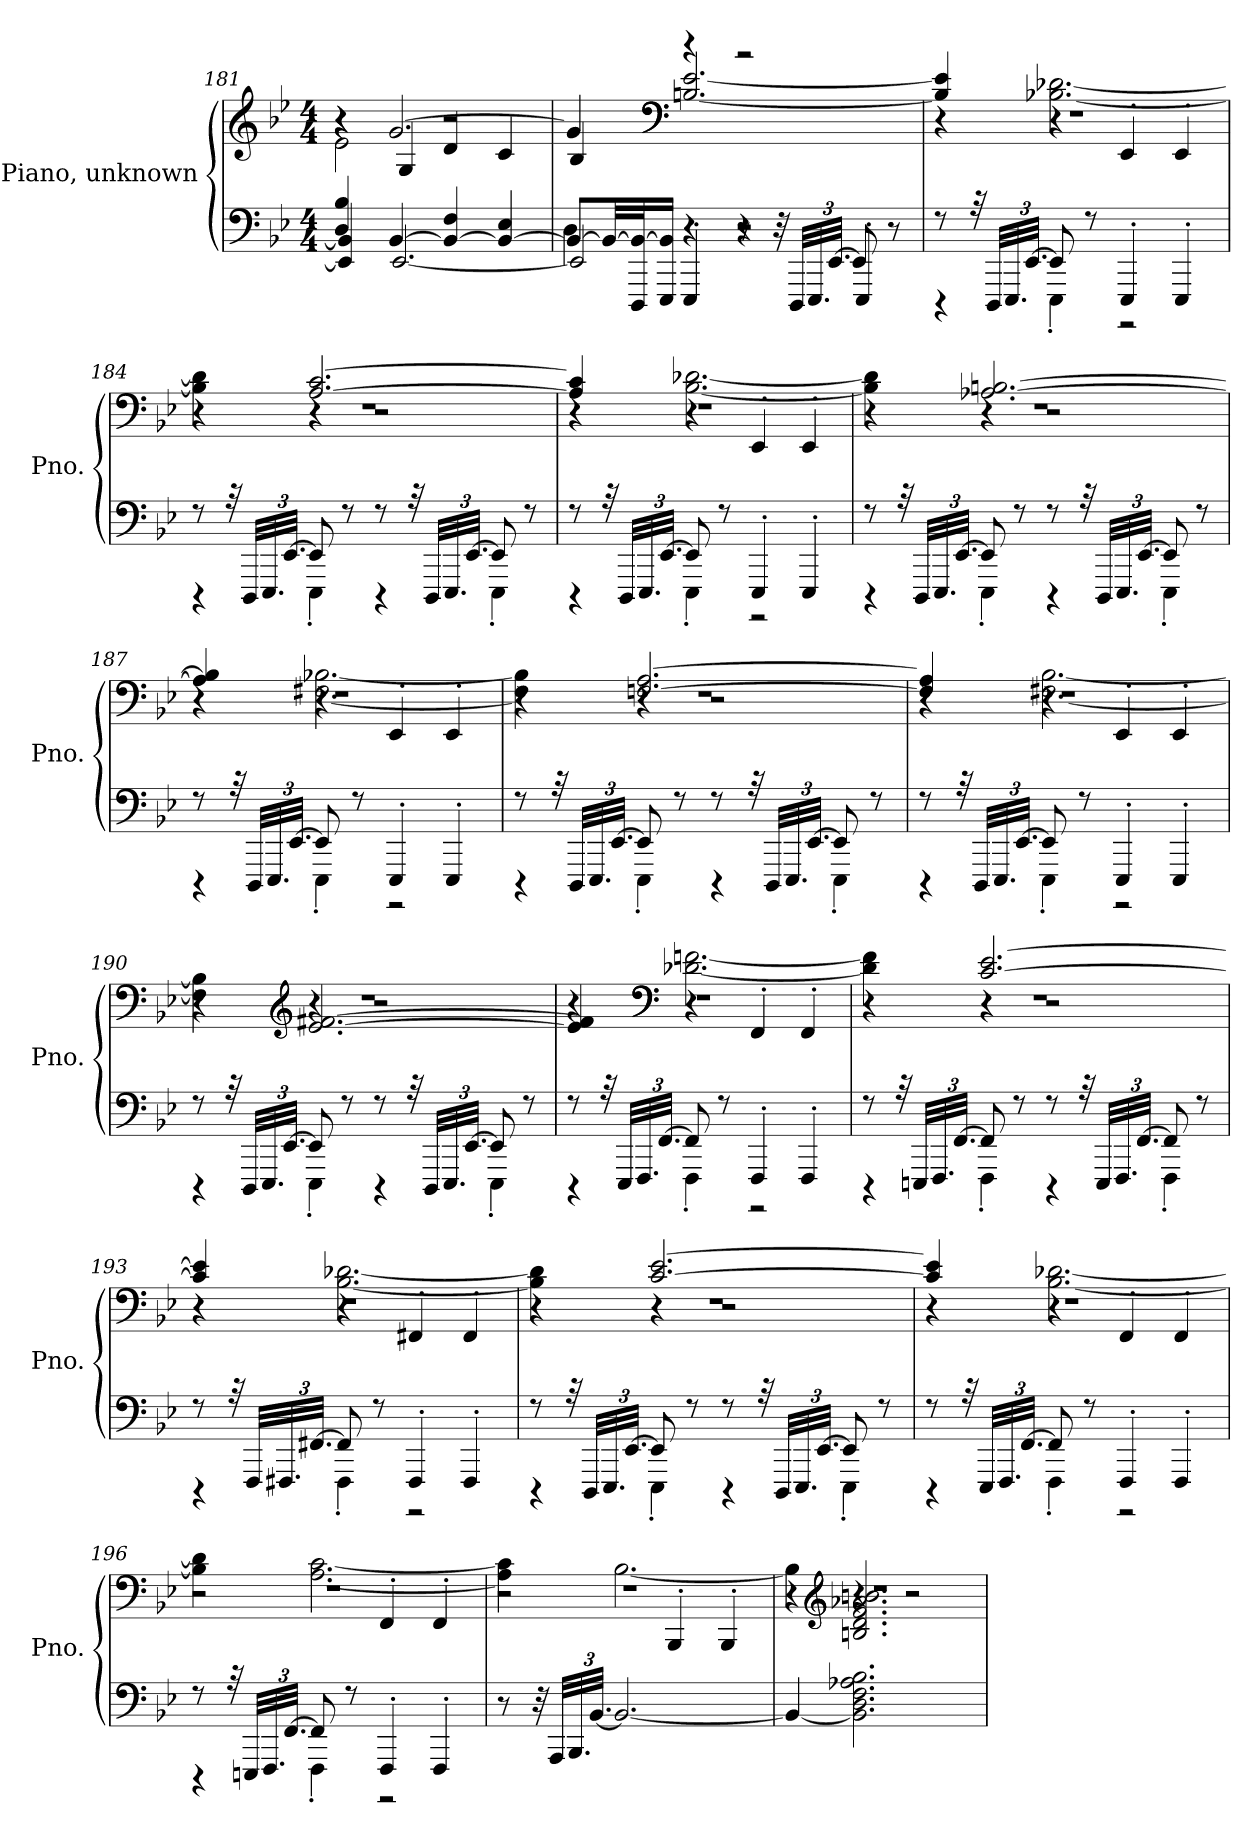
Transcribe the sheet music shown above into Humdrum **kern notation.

**kern	**kern
*part1	*part1
*staff2	*staff1
*I"Piano, unknown	*
*I'Pno.	*
*clefF4	*clefG2
*k[b-e-]	*k[b-e-]
*M4/4	*M4/4
=181	=181
*^	*^
*	*	*	*^
4D/ 4B-/	4EE-/] 4BB-/]	4r	2e-\	4r
[4BB-/	[2.EE-/	[2.g/	.	4G/
4BB-/_ 4F/	.	.	2r	4d/
4BB-/_ 4E-/	.	.	.	4c/
*	*	*	*v	*v
=182	=182	=182	=182
*	*^	*	*
8BB-/L_	4D\	2EE-/]	4g/]	4B-/
32BB-/LL_	.	.	.	.
32DDD/ 32BB-/_J	.	.	.	.
16EEE-/ 16BB-/]JJ	.	.	.	.
*	*	*	*clefF4	*
4EEE-'/	4r	.	4r	[2.Bn/ [2.e-/
8r	2r	4r	2r	.
32r	.	.	.	.
32DDD/LLL	.	.	.	.
*Xbrackettup	*	*	*	*
48.EEE-/	.	.	.	.
[48.EE-/JJJ	.	.	.	.
8EE-/]	.	4EEE-'/	.	.
8r	.	.	.	.
*	*v	*v	*	*
!!LO:LB:g=z
=183	=183	=183	=183
*	*	*	*^
8r	4r	1r	4r	4B/] 4e-/]
32r	.	.	.	.
32DDD/LLL	.	.	.	.
48.EEE-/	.	.	.	.
[48.EE-/JJJ	.	.	.	.
8EE-/]	4EEE-'\	.	[2.B-X\ [2.d-X\	4r
8r	.	.	.	.
4EEE-'/	2r	.	.	4EE-'/
4EEE-'/	.	.	.	4EE-'/
=184	=184	=184	=184	=184
8r	4r	1r	4B-\] 4d-\]	4r
32r	.	.	.	.
32DDD/LLL	.	.	.	.
48.EEE-/	.	.	.	.
[48.EE-/JJJ	.	.	.	.
8EE-/]	4EEE-'\	.	4r	[2.A/ [2.c/
8r	.	.	.	.
8r	4r	.	2r	.
32r	.	.	.	.
32DDD/LLL	.	.	.	.
48.EEE-/	.	.	.	.
[48.EE-/JJJ	.	.	.	.
8EE-/]	4EEE-'\	.	.	.
8r	.	.	.	.
=185	=185	=185	=185	=185
8r	4r	1r	4r	4A/] 4c/]
32r	.	.	.	.
32DDD/LLL	.	.	.	.
48.EEE-/	.	.	.	.
[48.EE-/JJJ	.	.	.	.
8EE-/]	4EEE-'\	.	[2.B-\ [2.d-X\	4r
8r	.	.	.	.
4EEE-'/	2r	.	.	4EE-'/
4EEE-'/	.	.	.	4EE-'/
!!LO:LB:g=z	!!	!!
=186	=186	=186	=186	=186
8r	4r	1r	4B-\] 4d-\]	4r
32r	.	.	.	.
32DDD/LLL	.	.	.	.
48.EEE-/	.	.	.	.
[48.EE-/JJJ	.	.	.	.
8EE-/]	4EEE-'\	.	4r	[2.A-X/ [2.Bn/
8r	.	.	.	.
8r	4r	.	2r	.
32r	.	.	.	.
32DDD/LLL	.	.	.	.
48.EEE-/	.	.	.	.
[48.EE-/JJJ	.	.	.	.
8EE-/]	4EEE-'\	.	.	.
8r	.	.	.	.
=187	=187	=187	=187	=187
8r	4r	1r	4r	4A-/] 4B/]
32r	.	.	.	.
32DDD/LLL	.	.	.	.
48.EEE-/	.	.	.	.
[48.EE-/JJJ	.	.	.	.
8EE-/]	4EEE-'\	.	[2.F#X\ [2.B-X\	4r
8r	.	.	.	.
4EEE-'/	2r	.	.	4EE-'/
4EEE-'/	.	.	.	4EE-'/
!!LO:LB:g=z	!!	!!
=188	=188	=188	=188	=188
8r	4r	1r	4F#\] 4B-\]	4r
32r	.	.	.	.
32DDD/LLL	.	.	.	.
48.EEE-/	.	.	.	.
[48.EE-/JJJ	.	.	.	.
8EE-/]	4EEE-'\	.	4r	[2.Fn/ [2.A/
8r	.	.	.	.
8r	4r	.	2r	.
32r	.	.	.	.
32DDD/LLL	.	.	.	.
48.EEE-/	.	.	.	.
[48.EE-/JJJ	.	.	.	.
8EE-/]	4EEE-'\	.	.	.
8r	.	.	.	.
=189	=189	=189	=189	=189
8r	4r	1r	4r	4F/] 4A/]
32r	.	.	.	.
32DDD/LLL	.	.	.	.
48.EEE-/	.	.	.	.
[48.EE-/JJJ	.	.	.	.
8EE-/]	4EEE-'\	.	[2.F#X\ [2.B-\	4r
8r	.	.	.	.
4EEE-'/	2r	.	.	4EE-'/
4EEE-'/	.	.	.	4EE-'/
!!LO:LB:g=z	!!	!!
=190	=190	=190	=190	=190
8r	4r	1r	4F#\] 4B-\]	4r
32r	.	.	.	.
32DDD/LLL	.	.	.	.
48.EEE-/	.	.	.	.
[48.EE-/JJJ	.	.	.	.
*	*	*clefG2	*	*
8EE-/]	4EEE-'\	.	4r	[2.e-/ [2.f#X/
8r	.	.	.	.
8r	4r	.	2r	.
32r	.	.	.	.
32DDD/LLL	.	.	.	.
48.EEE-/	.	.	.	.
[48.EE-/JJJ	.	.	.	.
8EE-/]	4EEE-'\	.	.	.
8r	.	.	.	.
=191	=191	=191	=191	=191
8r	4r	1r	4r	4e-/] 4f#/]
32r	.	.	.	.
32EEE-/LLL	.	.	.	.
48.FFF/	.	.	.	.
[48.FF/JJJ	.	.	.	.
*	*	*clefF4	*	*
8FF/]	4FFF'\	.	[2.d-X\ [2.fn\	4r
8r	.	.	.	.
4FFF'/	2r	.	.	4FF'/
4FFF'/	.	.	.	4FF'/
!!LO:LB:g=z	!!	!!
=192	=192	=192	=192	=192
8r	4r	1r	4d-\] 4f\]	4r
32r	.	.	.	.
32EEEn/LLL	.	.	.	.
48.FFF/	.	.	.	.
[48.FF/JJJ	.	.	.	.
8FF/]	4FFF'\	.	4r	[2.c/ [2.e-/
8r	.	.	.	.
8r	4r	.	2r	.
32r	.	.	.	.
32EEE/LLL	.	.	.	.
48.FFF/	.	.	.	.
[48.FF/JJJ	.	.	.	.
8FF/]	4FFF'\	.	.	.
8r	.	.	.	.
=193	=193	=193	=193	=193
8r	4r	1r	4r	4c/] 4e-/]
32r	.	.	.	.
32FFF/LLL	.	.	.	.
48.FFF#X/	.	.	.	.
[48.FF#X/JJJ	.	.	.	.
8FF#/]	4FFF#'\	.	[2.B-\ [2.d-X\	4r
8r	.	.	.	.
4FFF#'/	2r	.	.	4FF#X'/
4FFF#'/	.	.	.	4FF#'/
!!LO:PB:g=z	!!	!!
=194	=194	=194	=194	=194
8r	4r	1r	4B-\] 4d-\]	4r
32r	.	.	.	.
32DDD/LLL	.	.	.	.
48.EEE-/	.	.	.	.
[48.EE-/JJJ	.	.	.	.
8EE-/]	4EEE-'\	.	4r	[2.c/ [2.e-/
8r	.	.	.	.
8r	4r	.	2r	.
32r	.	.	.	.
32DDD/LLL	.	.	.	.
48.EEE-/	.	.	.	.
[48.EE-/JJJ	.	.	.	.
8EE-/]	4EEE-'\	.	.	.
8r	.	.	.	.
=195	=195	=195	=195	=195
8r	4r	1r	4r	4c/] 4e-/]
32r	.	.	.	.
32EEE-/LLL	.	.	.	.
48.FFF/	.	.	.	.
[48.FF/JJJ	.	.	.	.
8FF/]	4FFF'\	.	[2.B-\ [2.d-X\	4r
8r	.	.	.	.
4FFF'/	2r	.	.	4FF'/
4FFF'/	.	.	.	4FF'/
=196	=196	=196	=196	=196
8r	4r	1r	4B-\] 4d-\]	2r
32r	.	.	.	.
32EEEn/LLL	.	.	.	.
48.FFF/	.	.	.	.
[48.FF/JJJ	.	.	.	.
8FF/]	4FFF'\	.	[2.A\ [2.c\	.
8r	.	.	.	.
4FFF'/	2r	.	.	4FF'/
4FFF'/	.	.	.	4FF'/
*v	*v	*	*	*
!!LO:LB:g=z	!!	!!
=197	=197	=197	=197
8r	1r	4A\] 4c\]	2r
32r	.	.	.
32AAA/LLL	.	.	.
48.BBB-/	.	.	.
[48.BB-/JJJ	.	.	.
2.BB-/_	.	[2.B-\	.
.	.	.	4BBB-'/
.	.	.	4BBB-'/
=198	=198	=198	=198
4BB-/_	1r	4B-\]	4r
*	*clefG2	*	*
2.BB-\] 2.D\ 2.F\ 2.A-X\ 2.B-\	.	4r	2.Bn/ 2.d/ 2.f/ 2.a-X/ 2.bn/
.	.	2r	.
*	*v	*v	*v
=	=
*-	*-
